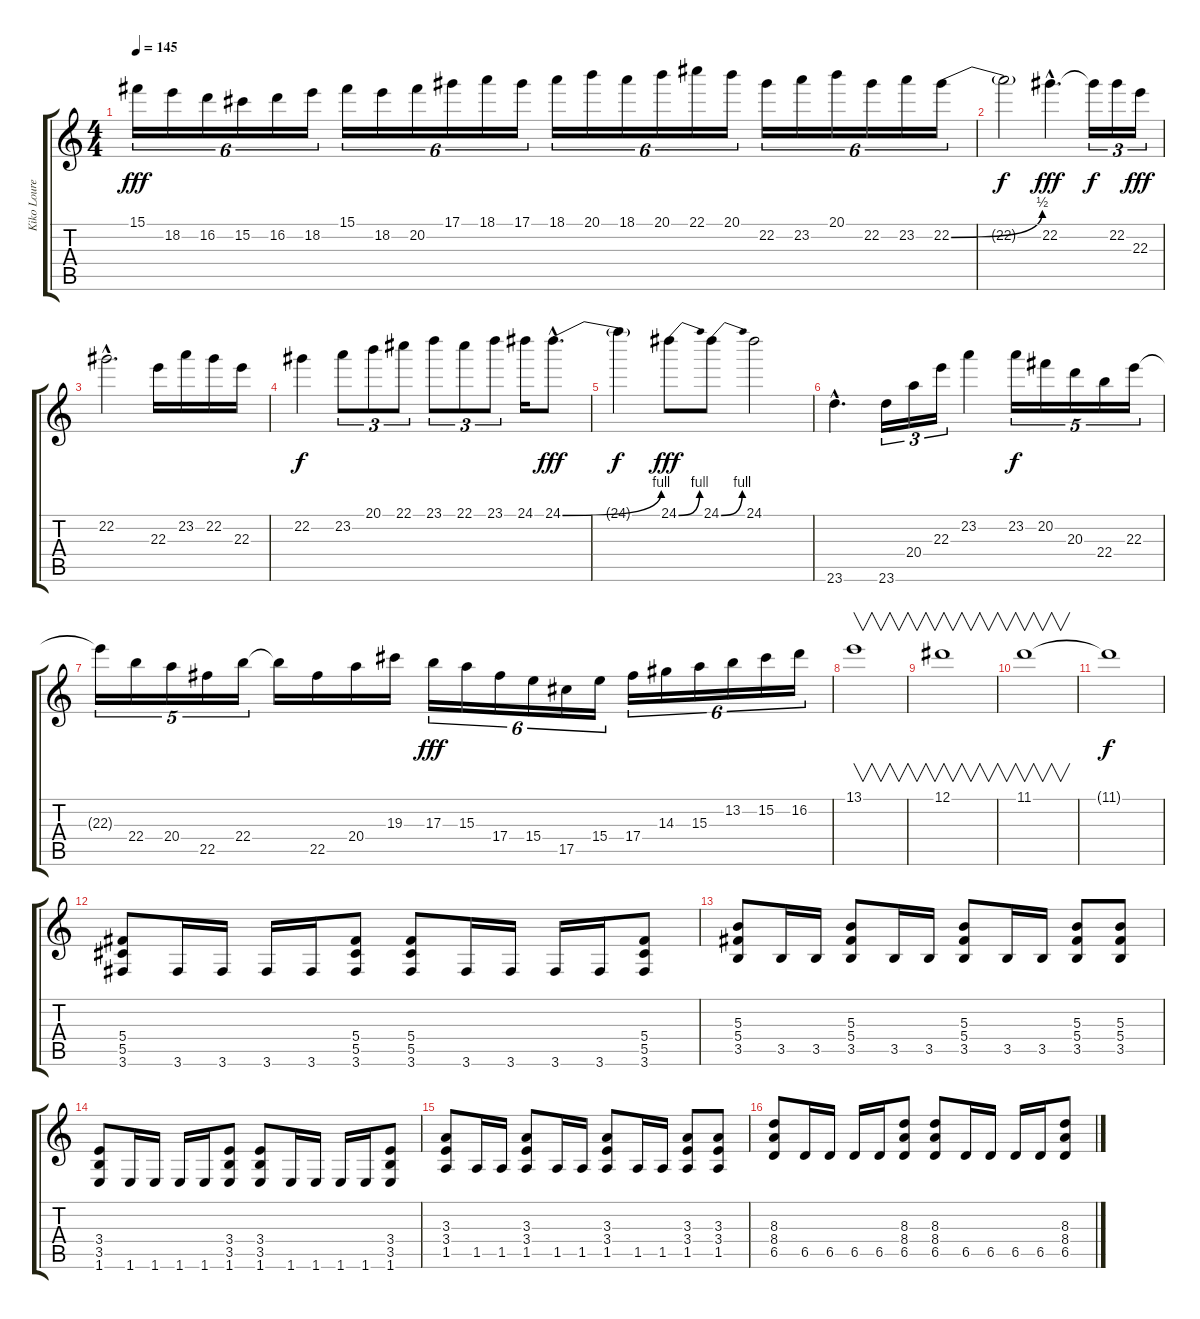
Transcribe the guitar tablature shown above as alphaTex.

\track ("Kiko Loureiro" "Kiko Loure") {instrument distortionguitar}
\staff {score tabs}
\tuning (Eb4 Bb3 Gb3 Db3 Ab2 Eb2) {hide}
\ts (4 4)
\tempo 145
\clef g2
\ks c
15.1.16{tu (6 4) dy fff} 18.2.16{tu (6 4)} 16.2.16{tu (6 4)} 15.2.16{tu (6 4)} 16.2.16{tu (6 4)} 18.2.16{tu (6 4)} 15.1.16{tu (6 4)} 18.2.16{tu (6 4)} 20.2.16{tu (6 4)} 17.1.16{tu (6 4)} 18.1.16{tu (6 4)} 17.1.16{tu (6 4)} 18.1.16{tu (6 4)} 20.1.16{tu (6 4)} 18.1.16{tu (6 4)} 20.1.16{tu (6 4)} 22.1.16{tu (6 4)} 20.1.16{tu (6 4)} 22.2.16{tu (6 4)} 23.2.16{tu (6 4)} 20.1.16{tu (6 4)} 22.2.16{tu (6 4)} 23.2.16{tu (6 4)} 22.2{be (bend 0 0 60 2)}.16{tu (6 4)} |
22.2{t}.2{dy f} 22.2{hac}.4{d dy fff} 22.2{t}.16{tu (3 2) dy f} 22.2.16{tu (3 2)} 22.3.16{tu (3 2) dy fff} |
22.2{hac}.2{d} 22.3.16 23.2.16 22.2.16 22.3.16 |
22.2.4{dy f} 23.2.8{tu (3 2)} 20.1.8{tu (3 2)} 22.1.8{tu (3 2)} 23.1.8{tu (3 2)} 22.1.8{tu (3 2)} 23.1.8{tu (3 2)} 24.1.16 24.1{be (bend 0 0 60 4) hac}.8{d dy fff} |
24.1{t}.4{dy f} 24.1{be (bend 0 0 60 4)}.8{dy fff} 24.1{be (bend 0 0 60 4)}.8 24.1.2 |
23.6{hac}.4{d} 23.6.16{tu (3 2)} 20.4.16{tu (3 2)} 22.3.16{tu (3 2)} 23.2.4 23.2.16{tu (5 4) dy f} 20.2.16{tu (5 4)} 20.3.16{tu (5 4)} 22.4.16{tu (5 4)} 22.3.16{tu (5 4)} |
22.3{t}.16{tu (5 4)} 22.4.16{tu (5 4)} 20.4.16{tu (5 4)} 22.5.16{tu (5 4)} 22.4.16{tu (5 4)} 22.4{t}.16 22.5.16 20.4.16 19.3.16 17.3.16{tu (6 4) dy fff} 15.3.16{tu (6 4)} 17.4.16{tu (6 4)} 15.4.16{tu (6 4)} 17.5.16{tu (6 4)} 15.4.16{tu (6 4)} 17.4.16{tu (6 4)} 14.3.16{tu (6 4)} 15.3.16{tu (6 4)} 13.2.16{tu (6 4)} 15.2.16{tu (6 4)} 16.2.16{tu (6 4)} |
13.1.1{v} |
12.1.1{v} |
11.1.1{v} |
11.1{t}.1{dy f} |
(5.4 5.5 3.6).8{volume 12} 3.6.16 3.6.16 3.6.16 3.6.16 (5.4 5.5 3.6).8 (5.4 5.5 3.6).8 3.6.16 3.6.16 3.6.16 3.6.16 (5.4 5.5 3.6).8 |
(5.3 5.4 3.5).8 3.5.16 3.5.16 (5.3 5.4 3.5).8 3.5.16 3.5.16 (5.3 5.4 3.5).8 3.5.16 3.5.16 (5.3 5.4 3.5).8 (5.3 5.4 3.5).8 |
(3.4 3.5 1.6).8 1.6.16 1.6.16 1.6.16 1.6.16 (3.4 3.5 1.6).8 (3.4 3.5 1.6).8 1.6.16 1.6.16 1.6.16 1.6.16 (3.4 3.5 1.6).8 |
(3.3 3.4 1.5).8 1.5.16 1.5.16 (3.3 3.4 1.5).8 1.5.16 1.5.16 (3.3 3.4 1.5).8 1.5.16 1.5.16 (3.3 3.4 1.5).8 (3.3 3.4 1.5).8 |
(8.3 8.4 6.5).8 6.5.16 6.5.16 6.5.16 6.5.16 (8.3 8.4 6.5).8 (8.3 8.4 6.5).8 6.5.16 6.5.16 6.5.16 6.5.16 (8.3 8.4 6.5).8
